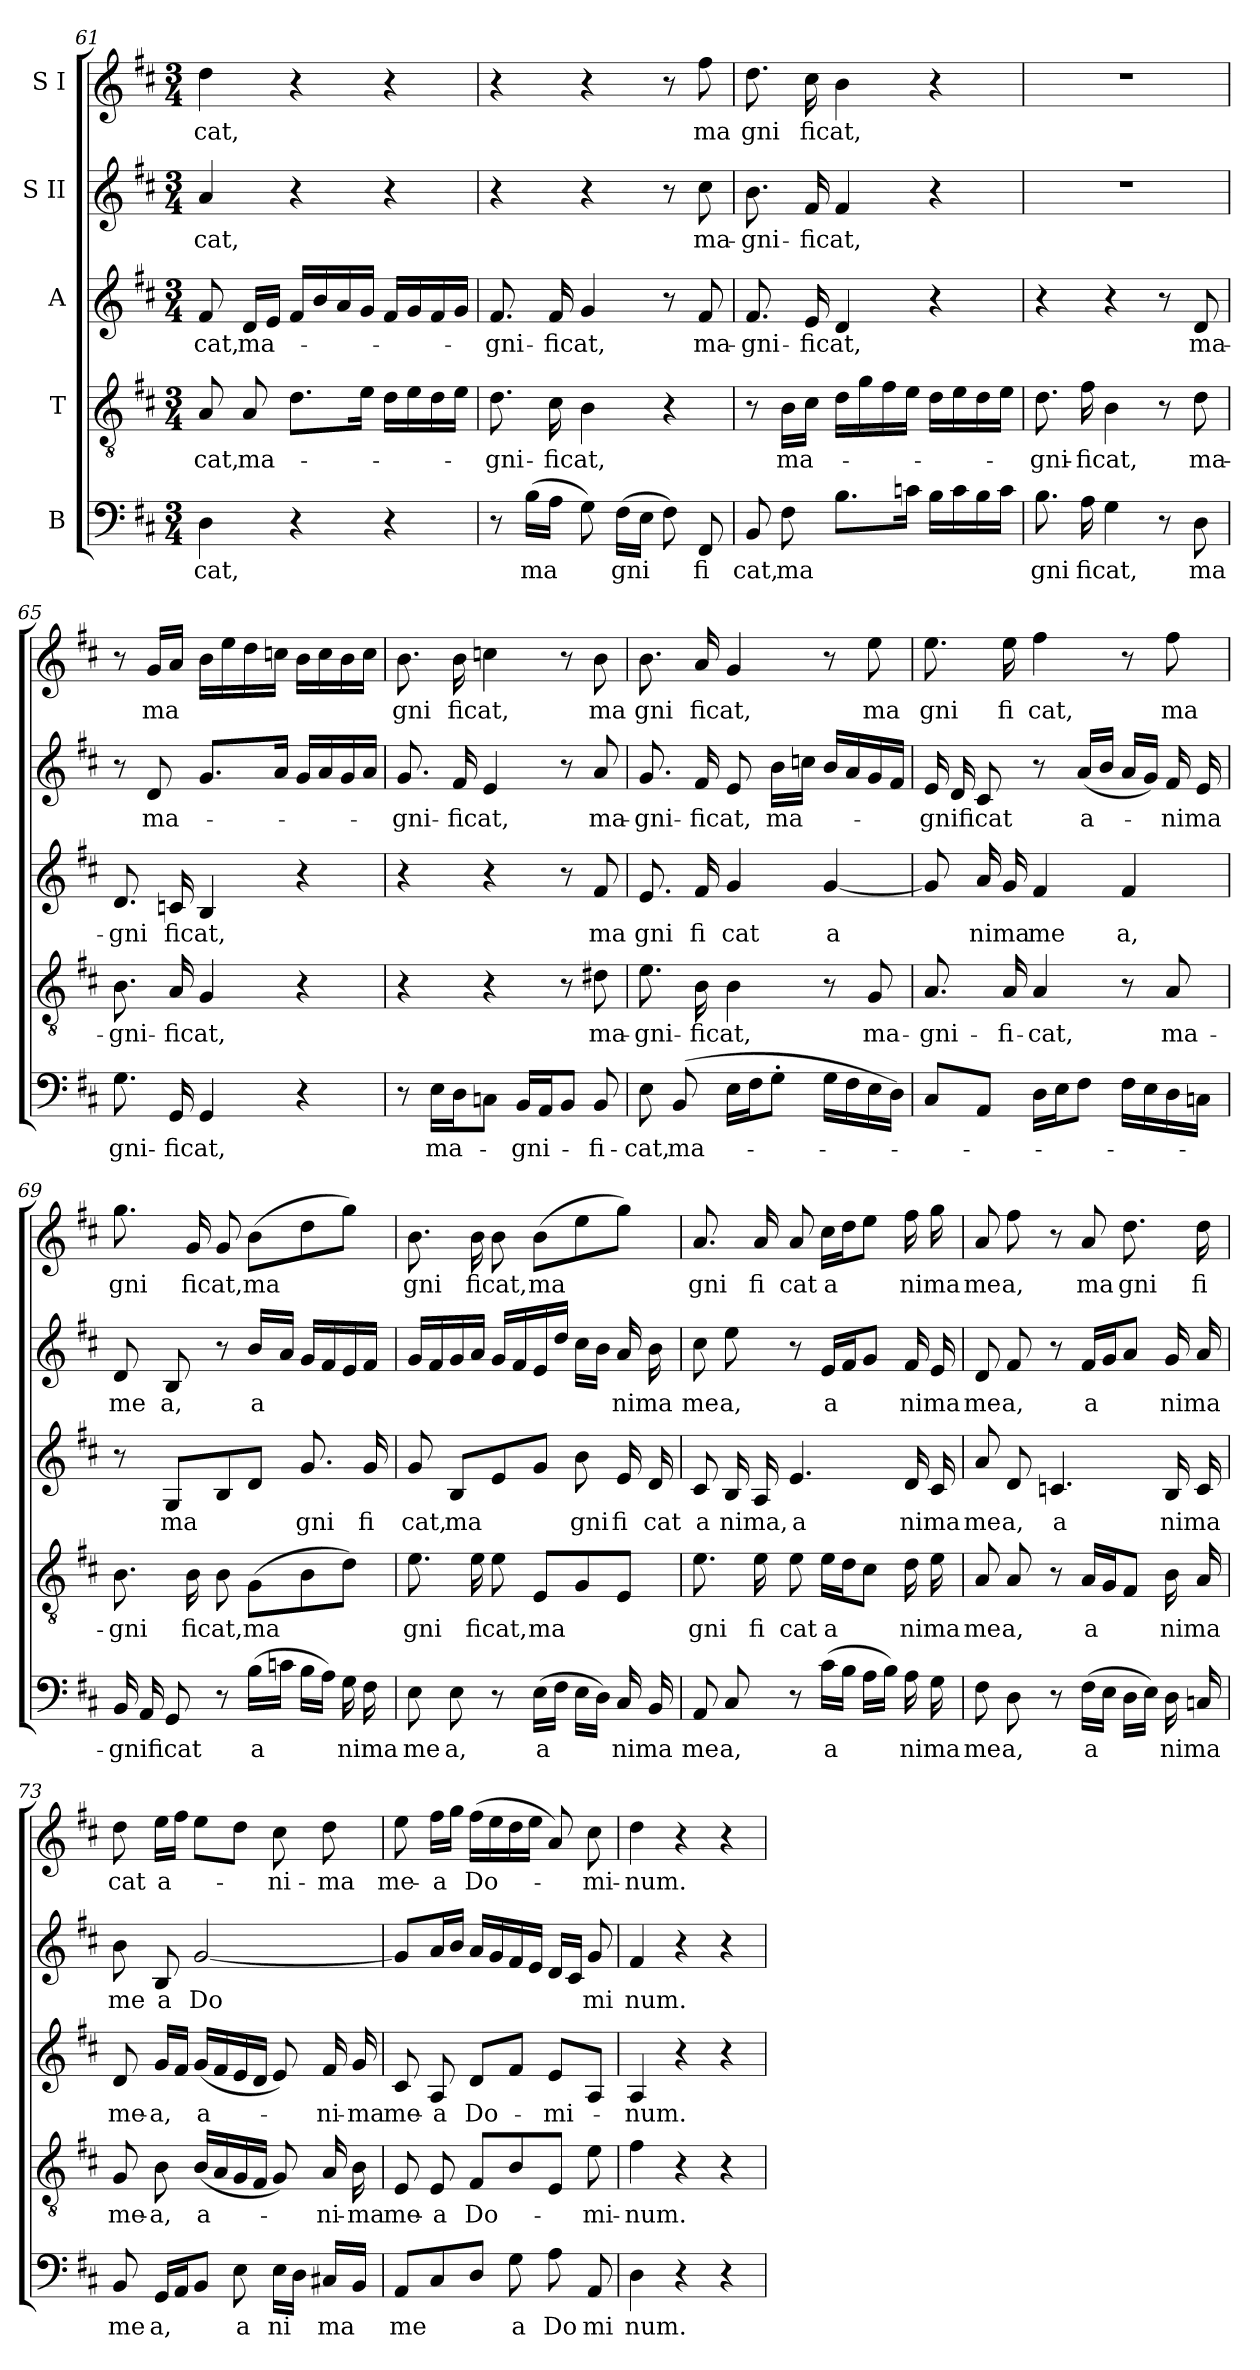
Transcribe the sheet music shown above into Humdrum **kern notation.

**kern	**text	**kern	**text	**kern	**text	**kern	**text	**kern	**text
*part5	*part5	*part4	*part4	*part3	*part3	*part2	*part2	*part1	*part1
*staff5	*staff5	*staff4	*staff4	*staff3	*staff3	*staff2	*staff2	*staff1	*staff1
*I"B	*	*I"T	*	*I"A	*	*I"S II	*	*I"S I	*
!!LO:LB:g=z
*clefF4	*	*clefGv2	*	*clefG2	*	*clefG2	*	*clefG2	*
*k[f#c#]	*	*k[f#c#]	*	*k[f#c#]	*	*k[f#c#]	*	*k[f#c#]	*
*D:	*	*D:	*	*D:	*	*D:	*	*D:	*
*M3/4	*	*M3/4	*	*M3/4	*	*M3/4	*	*M3/4	*
=61	=61	=61	=61	=61	=61	=61	=61	=61	=61
!	!LO:LY:b:cj	!	!LO:LY:b:cj	!	!LO:LY:b:cj	!	!LO:LY:b:cj	!	!LO:LY:b:cj
4D\	cat,	8A/	-cat,	8f#/	-cat,	4a/	cat,	4dd\	-cat,
!	!	!	!LO:LY:b	!	!LO:LY:b	!	!	!	!
.	.	8A/	ma-	16d/L	ma-	.	.	.	.
.	.	.	.	16e/J	.	.	.	.	.
4r	.	8.d\L	.	16f#/L	.	4r	.	4r	.
.	.	.	.	16b/	.	.	.	.	.
.	.	.	.	16a/	.	.	.	.	.
.	.	16e\J	.	16g/J	.	.	.	.	.
4r	.	16d\L	.	16f#/L	.	4r	.	4r	.
.	.	16e\	.	16g/	.	.	.	.	.
.	.	16d\	.	16f#/	.	.	.	.	.
.	.	16e\J	.	16g/J	.	.	.	.	.
=62	=62	=62	=62	=62	=62	=62	=62	=62	=62
!	!	!	!LO:LY:b:cj	!	!LO:LY:b:cj	!	!	!	!
8r	.	8.d\	-gni-	8.f#/	-gni-	4r	.	4r	.
!	!LO:LY:b	!	!	!	!	!	!	!	!
(>16B\L	ma	.	.	.	.	.	.	.	.
!	!	!	!LO:LY:b	!	!LO:LY:b	!	!	!	!
16A\J	.	16c#\	-ficat,	16f#/	-ficat,	.	.	.	.
8G\)	.	4B\	.	4g/	.	4r	.	4r	.
!	!LO:LY:b	!	!	!	!	!	!	!	!
(>16F#\L	gni	.	.	.	.	.	.	.	.
16E\J	.	.	.	.	.	.	.	.	.
8F#\)	.	4r	.	8r	.	8r	.	8r	.
!	!LO:LY:b:cj	!	!	!	!LO:LY:b:cj	!	!LO:LY:b:cj	!	!LO:LY:b:cj
8FF#/	fi	.	.	8f#/	ma-	8cc#\	ma-	8ff#\	ma
=63	=63	=63	=63	=63	=63	=63	=63	=63	=63
!	!LO:LY:b:cj	!	!	!	!LO:LY:b:cj	!	!LO:LY:b:cj	!	!LO:LY:b:cj
8BB/	cat,	8r	.	8.f#/	-gni-	8.b\	-gni-	8.dd\	gni
!	!LO:LY:b	!	!LO:LY:b	!	!	!	!	!	!
8F#\	ma	16B\L	ma-	.	.	.	.	.	.
!	!	!	!	!	!LO:LY:b	!	!LO:LY:b	!	!LO:LY:b
.	.	16c#\J	.	16e/	-ficat,	16f#/	-ficat,	16cc#\	ficat,
8.B\L	.	16d\L	.	4d/	.	4f#/	.	4b\	.
.	.	16g\	.	.	.	.	.	.	.
.	.	16f#\	.	.	.	.	.	.	.
16cn\J	.	16e\J	.	.	.	.	.	.	.
16B\L	.	16d\L	.	4r	.	4r	.	4r	.
16c\	.	16e\	.	.	.	.	.	.	.
16B\	.	16d\	.	.	.	.	.	.	.
16c\J	.	16e\J	.	.	.	.	.	.	.
=64	=64	=64	=64	=64	=64	=64	=64	=64	=64
!	!LO:LY:b:cj	!	!LO:LY:b:cj	!	!	!LO:N:vis=1	!	!LO:N:vis=1	!
8.B\	gni	8.d\	-gni-	4r	.	2.r	.	2.r	.
!	!LO:LY:b	!	!LO:LY:b	!	!	!	!	!	!
16A\	ficat,	16f#\	-ficat,	.	.	.	.	.	.
4G\	.	4B\	.	4r	.	.	.	.	.
8r	.	8r	.	8r	.	.	.	.	.
!	!LO:LY:b:cj	!	!LO:LY:b:cj	!	!LO:LY:b:cj	!	!	!	!
8D\	ma	8d\	ma-	8d/	ma-	.	.	.	.
!!LO:PB:g=z
=65	=65	=65	=65	=65	=65	=65	=65	=65	=65
!	!LO:LY:b:cj	!	!LO:LY:b:cj	!	!LO:LY:b:cj	!	!	!	!
8.G\	gni-	8.B\	-gni-	8.d/	-gni	8r	.	8r	.
!	!	!	!	!	!	!	!LO:LY:b	!	!LO:LY:b
.	.	.	.	.	.	8d/	ma-	16g/L	ma
!	!LO:LY:b	!	!LO:LY:b	!	!LO:LY:b	!	!	!	!
16GG/	-ficat,	16A/	-ficat,	16cn/	ficat,	.	.	16a/J	.
4GG/	.	4G/	.	4B/	.	8.g/L	.	16b\L	.
.	.	.	.	.	.	.	.	16ee\	.
.	.	.	.	.	.	.	.	16dd\	.
.	.	.	.	.	.	16a/J	.	16ccn\J	.
4r	.	4r	.	4r	.	16g/L	.	16b\L	.
.	.	.	.	.	.	16a/	.	16cc\	.
.	.	.	.	.	.	16g/	.	16b\	.
.	.	.	.	.	.	16a/J	.	16cc\J	.
=66	=66	=66	=66	=66	=66	=66	=66	=66	=66
!	!	!	!	!	!	!	!LO:LY:b:cj	!	!LO:LY:b:cj
8r	.	4r	.	4r	.	8.g/	-gni-	8.b\	gni
!	!LO:LY:b	!	!	!	!	!	!	!	!
16E\L	ma-	.	.	.	.	.	.	.	.
!	!	!	!	!	!	!	!LO:LY:b	!	!LO:LY:b
16D\	.	.	.	.	.	16f#/	-ficat,	16b\	ficat,
8Cn\J	.	4r	.	4r	.	4e/	.	4ccn\	.
!	!LO:LY:b	!	!	!	!	!	!	!	!
16BB/L	-gni-	.	.	.	.	.	.	.	.
16AA/	.	.	.	.	.	.	.	.	.
8BB/J	.	8r	.	8r	.	8r	.	8r	.
!	!LO:LY:b:cj	!	!LO:LY:b:cj	!	!LO:LY:b:cj	!	!LO:LY:b:cj	!	!LO:LY:b:cj
8BB/	-fi-	8d#X\	ma-	8f#/	ma	8a/	ma-	8b\	ma
=67	=67	=67	=67	=67	=67	=67	=67	=67	=67
!	!LO:LY:b:cj	!	!LO:LY:b:cj	!	!LO:LY:b:cj	!	!LO:LY:b:cj	!	!LO:LY:b:cj
8E\	-cat,	8.e\	-gni-	8.e/	gni	8.g/	-gni-	8.b\	gni
!	!LO:LY:b	!	!	!	!	!	!	!	!
(>8BB/	ma-	.	.	.	.	.	.	.	.
!	!	!	!LO:LY:b	!	!LO:LY:b:cj	!	!LO:LY:b	!	!LO:LY:b
.	.	16B\	-ficat,	16f#/	fi	16f#/	-ficat,	16a/	ficat,
!	!	!	!	!	!LO:LY:b:cj	!	!	!	!
16E\L	.	4B\	.	4g/	cat	8e/	.	4g/	.
16F#\	.	.	.	.	.	.	.	.	.
!	!	!	!	!	!	!	!LO:LY:b	!	!
8G'>\J	.	.	.	.	.	16b\L	ma-	.	.
.	.	.	.	.	.	16ccn\J	.	.	.
!	!	!	!	!	!LO:LY:b:cj	!	!	!	!
16G\L	.	8r	.	[<4g/	a	16b/L	.	8r	.
16F#\	.	.	.	.	.	16a/	.	.	.
!	!	!	!LO:LY:b:cj	!	!	!	!	!	!LO:LY:b:cj
16E\	.	8G/	ma-	.	.	16g/	.	8ee\	ma
16D\J)	.	.	.	.	.	16f#/J	.	.	.
=68	=68	=68	=68	=68	=68	=68	=68	=68	=68
!	!	!	!LO:LY:b:cj	!	!	!	!LO:LY:b	!	!LO:LY:b:cj
8C#/L	.	8.A/	-gni-	8g/]	.	16e/	-gnificat	8.ee\	gni
.	.	.	.	.	.	16d/	.	.	.
!	!	!	!	!	!LO:LY:b	!	!	!	!
8AA/J	.	.	.	16a/	nima	8c#/	.	.	.
!	!	!	!LO:LY:b:cj	!	!	!	!	!	!LO:LY:b:cj
.	.	16A/	-fi-	16g/	.	.	.	16ee\	fi
!	!	!	!LO:LY:b:cj	!	!LO:LY:b:cj	!	!	!	!LO:LY:b:cj
16D\L	.	4A/	-cat,	4f#/	me	8r	.	4ff#\	cat,
16E\	.	.	.	.	.	.	.	.	.
!	!	!	!	!	!	!	!LO:LY:b:cj	!	!
8F#\J	.	.	.	.	.	(<16a/L	a-	.	.
.	.	.	.	.	.	16b/J	.	.	.
!	!	!	!	!	!LO:LY:b:cj	!	!	!	!
16F#\L	.	8r	.	4f#/	a,	16a/L	.	8r	.
16E\	.	.	.	.	.	16g/J)	.	.	.
!	!	!	!LO:LY:b:cj	!	!	!	!LO:LY:b	!	!LO:LY:b:cj
16D\	.	8A/	ma-	.	.	16f#/	-nima	8ff#\	ma
16Cn\J	.	.	.	.	.	16e/	.	.	.
!!LO:LB:g=z
=69	=69	=69	=69	=69	=69	=69	=69	=69	=69
!	!LO:LY:b	!	!LO:LY:b:cj	!	!	!	!LO:LY:b:cj	!	!LO:LY:b:cj
16BB/	-gnificat	8.B\	-gni	8r	.	8d/	me	8.gg\	gni
16AA/	.	.	.	.	.	.	.	.	.
!	!	!	!	!	!LO:LY:b	!	!LO:LY:b:cj	!	!
8GG/	.	.	.	8G/L	ma	8B/	a,	.	.
!	!	!	!LO:LY:b	!	!	!	!	!	!LO:LY:b
.	.	16B\	ficat,	.	.	.	.	16g/	ficat,
8r	.	8B\	.	8B/	.	8r	.	8g/	.
!	!LO:LY:b:cj	!	!LO:LY:b	!	!	!	!LO:LY:b:cj	!	!LO:LY:b
(>16B\L	a	(>8G\L	ma	8d/J	.	16b/L	a	(>8b\L	ma
16cn\J	.	.	.	.	.	16a/J	.	.	.
!	!	!	!	!	!LO:LY:b:cj	!	!	!	!
16B\L	.	8B\	.	8.g/	gni	16g/L	.	8dd\	.
16A\J)	.	.	.	.	.	16f#/	.	.	.
!	!LO:LY:b	!	!	!	!	!	!	!	!
16G\	nima	8d\J)	.	.	.	16e/	.	8gg\J)	.
!	!	!	!	!	!LO:LY:b:cj	!	!	!	!
16F#\	.	.	.	16g/	fi	16f#/J	.	.	.
=70	=70	=70	=70	=70	=70	=70	=70	=70	=70
!	!LO:LY:b:cj	!	!LO:LY:b:cj	!	!LO:LY:b:cj	!	!	!	!LO:LY:b:cj
8E\	me	8.e\	gni	8g/	cat,	16g/L	.	8.b\	gni
.	.	.	.	.	.	16f#/	.	.	.
!	!LO:LY:b:cj	!	!	!	!LO:LY:b	!	!	!	!
8E\	a,	.	.	8B/L	ma	16g/	.	.	.
!	!	!	!LO:LY:b	!	!	!	!	!	!LO:LY:b
.	.	16e\	ficat,	.	.	16a/J	.	16b\	ficat,
8r	.	8e\	.	8e/	.	16g/L	.	8b\	.
.	.	.	.	.	.	16f#/	.	.	.
!	!LO:LY:b:cj	!	!LO:LY:b	!	!	!	!	!	!LO:LY:b
(>16E\L	a	8E/L	ma	8g/J	.	16e/	.	(>8b\L	ma
16F#\J	.	.	.	.	.	16dd/J	.	.	.
!	!	!	!	!	!LO:LY:b:cj	!	!	!	!
16E\L	.	8G/	.	8b\	gni	16cc#\L	.	8ee\	.
16D\J)	.	.	.	.	.	16b\J	.	.	.
!	!LO:LY:b	!	!	!	!LO:LY:b:cj	!	!LO:LY:b	!	!
16C#/	nima	8E/J	.	16e/	fi	16a/	nima	8gg\J)	.
!	!	!	!	!	!LO:LY:b:cj	!	!	!	!
16BB/	.	.	.	16d/	cat	16b\	.	.	.
=71	=71	=71	=71	=71	=71	=71	=71	=71	=71
!	!LO:LY:b:cj	!	!LO:LY:b:cj	!	!LO:LY:b:cj	!	!LO:LY:b:cj	!	!LO:LY:b:cj
8AA/	me	8.e\	gni	8c#/	a	8cc#\	me	8.a/	gni
!	!LO:LY:b:cj	!	!	!	!LO:LY:b	!	!LO:LY:b:cj	!	!
8C#/	a,	.	.	16B/	nima,	8ee\	a,	.	.
!	!	!	!LO:LY:b:cj	!	!	!	!	!	!LO:LY:b:cj
.	.	16e\	fi	16A/	.	.	.	16a/	fi
!	!	!	!LO:LY:b:cj	!	!LO:LY:b:cj	!	!	!	!LO:LY:b:cj
8r	.	8e\	cat	4.e/	a	8r	.	8a/	cat
!	!LO:LY:b:cj	!	!LO:LY:b:cj	!	!	!	!LO:LY:b:cj	!	!LO:LY:b:cj
(>16c#\L	a	16e\L	a	.	.	16e/L	a	16cc#\L	a
16B\J	.	16d\	.	.	.	16f#/	.	16dd\	.
16A\L	.	8c#\J	.	.	.	8g/J	.	8ee\J	.
16B\J)	.	.	.	.	.	.	.	.	.
!	!LO:LY:b	!	!LO:LY:b	!	!LO:LY:b	!	!LO:LY:b	!	!LO:LY:b
16A\	nima	16d\	nima	16d/	nima	16f#/	nima	16ff#\	nima
16G\	.	16e\	.	16c#/	.	16e/	.	16gg\	.
=72	=72	=72	=72	=72	=72	=72	=72	=72	=72
!	!LO:LY:b:cj	!	!LO:LY:b:cj	!	!LO:LY:b:cj	!	!LO:LY:b:cj	!	!LO:LY:b:cj
8F#\	me	8A/	me	8a/	me	8d/	me	8a/	me
!	!LO:LY:b:cj	!	!LO:LY:b:cj	!	!LO:LY:b:cj	!	!LO:LY:b:cj	!	!LO:LY:b:cj
8D\	a,	8A/	a,	8d/	a,	8f#/	a,	8ff#\	a,
!	!	!	!	!	!LO:LY:b:cj	!	!	!	!
8r	.	8r	.	4.cn/	a	8r	.	8r	.
!	!LO:LY:b:cj	!	!LO:LY:b:cj	!	!	!	!LO:LY:b:cj	!	!LO:LY:b:cj
(>16F#\L	a	16A/L	a	.	.	16f#/L	a	8a/	ma
16E\J	.	16G/	.	.	.	16g/	.	.	.
!	!	!	!	!	!	!	!	!	!LO:LY:b:cj
16D\L	.	8F#/J	.	.	.	8a/J	.	8.dd\	gni
16E\J)	.	.	.	.	.	.	.	.	.
!	!LO:LY:b	!	!LO:LY:b	!	!LO:LY:b	!	!LO:LY:b	!	!
16D\	nima	16B\	nima	16B/	nima	16g/	nima	.	.
!	!	!	!	!	!	!	!	!	!LO:LY:b:cj
16Cn/	.	16A/	.	16c/	.	16a/	.	16dd\	fi
!!LO:LB:g=z
=73	=73	=73	=73	=73	=73	=73	=73	=73	=73
!	!LO:LY:b:cj	!	!LO:LY:b:cj	!	!LO:LY:b:cj	!	!LO:LY:b:cj	!	!LO:LY:b:cj
8BB/	me	8G/	me-	8d/	me-	8b\	me	8dd\	cat
!	!LO:LY:b:cj	!	!LO:LY:b:cj	!	!LO:LY:b:cj	!	!LO:LY:b:cj	!	!LO:LY:b:cj
16GG/L	a,	8B\	-a,	16g/L	-a,	8B/	a	16ee\L	a-
16AA/	.	.	.	16f#/J	.	.	.	16ff#\J	.
!	!	!	!LO:LY:b:cj	!	!LO:LY:b:cj	!	!LO:LY:b	!	!
8BB/J	.	(<16B/L	a-	(<16g/L	a-	[<2g/	Do	8ee\L	.
.	.	16A/	.	16f#/	.	.	.	.	.
!	!LO:LY:b:cj	!	!	!	!	!	!	!	!
8E\	a	16G/	.	16e/	.	.	.	8dd\J	.
.	.	16F#/J	.	16d/J	.	.	.	.	.
!	!LO:LY:b:cj	!	!	!	!	!	!	!	!LO:LY:b:cj
16E\L	ni	8G/)	.	8e/)	.	.	.	8cc#\	-ni-
16D\J	.	.	.	.	.	.	.	.	.
!	!LO:LY:b	!	!LO:LY:b:cj	!	!LO:LY:b:cj	!	!	!	!LO:LY:b:cj
16C#X/L	ma	16A/	-ni-	16f#/	-ni-	.	.	8dd\	-ma
!	!	!	!LO:LY:b:cj	!	!LO:LY:b:cj	!	!	!	!
16BB/J	.	16B\	-ma	16g/	-ma	.	.	.	.
=74	=74	=74	=74	=74	=74	=74	=74	=74	=74
!	!LO:LY:b	!	!LO:LY:b:cj	!	!LO:LY:b:cj	!	!	!	!LO:LY:b:cj
8AA/L	me	8E/	me-	8c#/	me-	8g/L]	.	8ee\	me-
!	!	!	!LO:LY:b:cj	!	!LO:LY:b:cj	!	!	!	!LO:LY:b:cj
8C#/	.	8E/	-a	8A/	-a	16a/	.	16ff#\L	-a
.	.	.	.	.	.	16b/J	.	16gg\J	.
!	!	!	!LO:LY:b	!	!LO:LY:b	!	!	!	!LO:LY:b
8D/J	.	8F#/L	Do-	8d/L	Do-	16a/L	.	(>16ff#\L	Do-
.	.	.	.	.	.	16g/	.	16ee\	.
!	!LO:LY:b:cj	!	!	!	!	!	!	!	!
8G\	a	8B/	.	8f#/J	.	16f#/	.	16dd\	.
.	.	.	.	.	.	16e/J	.	16ee\J	.
!	!LO:LY:b:cj	!	!	!	!LO:LY:b	!	!	!	!
8A\	Do	8E/J	.	8e/L	-mi-	16d/L	.	8a/)	.
.	.	.	.	.	.	16c#/J	.	.	.
!	!LO:LY:b:cj	!	!LO:LY:b:cj	!	!	!	!LO:LY:b:cj	!	!LO:LY:b:cj
8AA/	mi	8e\	-mi-	8A/J	.	8g/	mi	8cc#\	-mi-
=75	=75	=75	=75	=75	=75	=75	=75	=75	=75
!	!LO:LY:b:cj	!	!LO:LY:b:cj	!	!LO:LY:b:cj	!	!LO:LY:b:cj	!	!LO:LY:b:cj
4D\	num.	4f#\	-num.	4A/	-num.	4f#/	num.	4dd\	-num.
4r	.	4r	.	4r	.	4r	.	4r	.
4r	.	4r	.	4r	.	4r	.	4r	.
=	=	=	=	=	=	=	=	=	=
*-	*-	*-	*-	*-	*-	*-	*-	*-	*-
